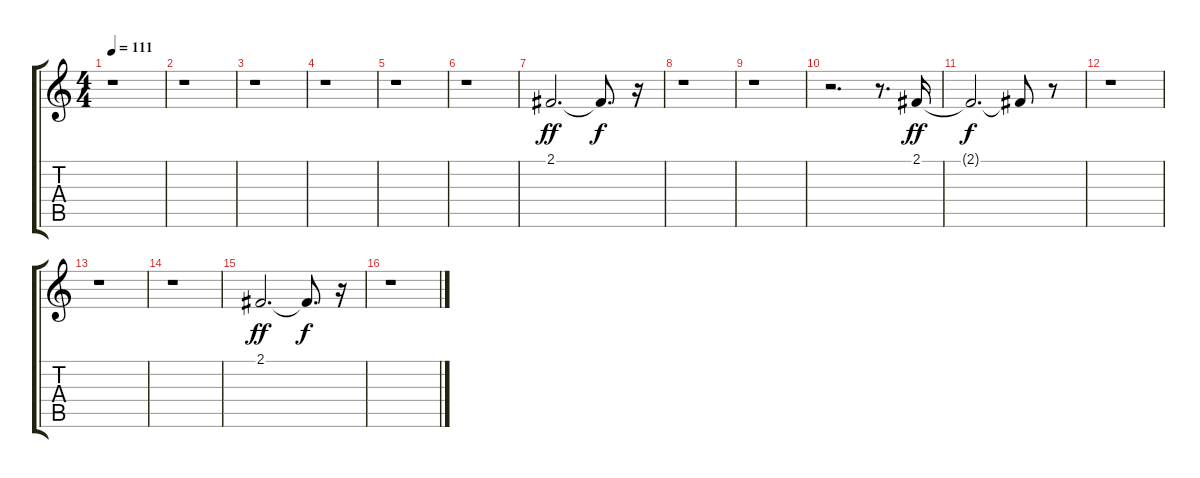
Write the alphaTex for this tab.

\track "" {instrument synthstrings1}
\staff {score tabs}
\tuning (E4 B3 G3 D3 A2 E2) {hide}
\ts (4 4)
\tempo 111
\clef g2
\ks c
r.1{dy f} |
r.1 |
r.1 |
r.1 |
r.1 |
r.1 |
2.1.2{d dy ff} 2.1{t}.8{d dy f} r.16 |
r.1 |
r.1 |
r.2{d} r.8{d} 2.1.16{dy ff} |
2.1{t}.2{d dy f} 2.1{t}.8 r.8 |
r.1 |
r.1 |
r.1 |
2.1.2{d dy ff} 2.1{t}.8{d dy f} r.16 |
r.1
